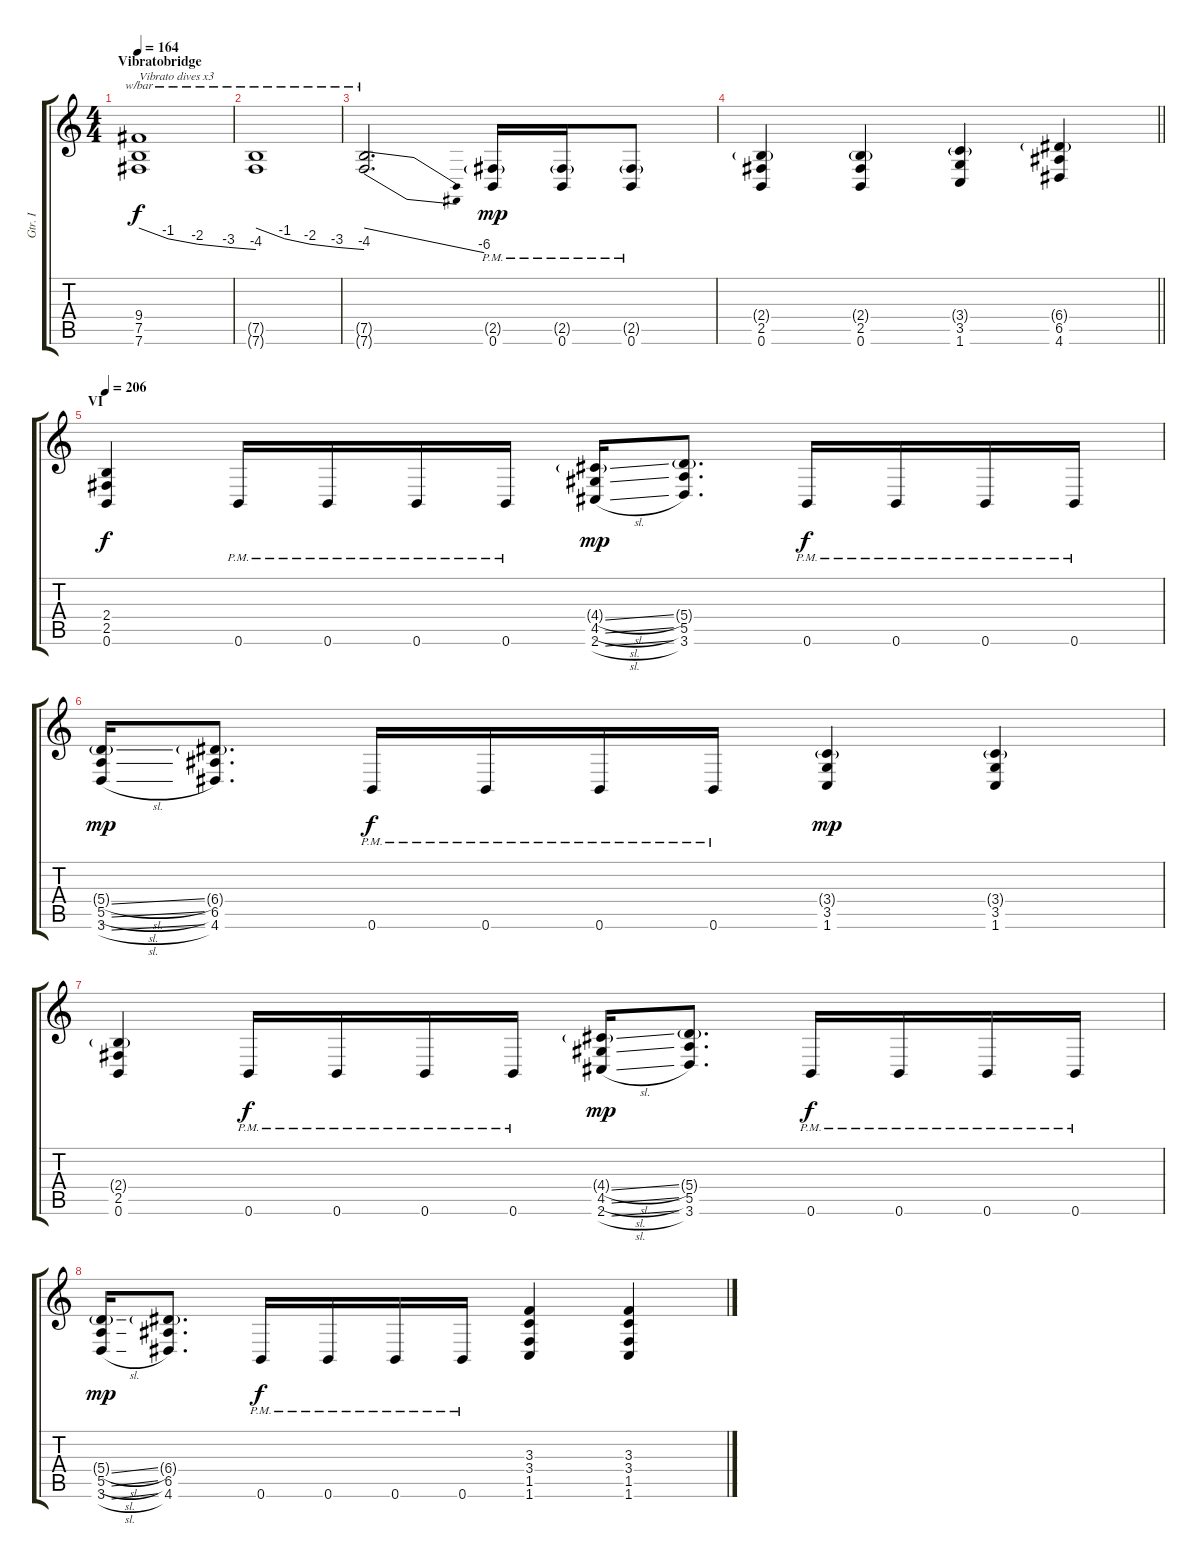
\track ("Gtr. I" "Gtr. I") {instrument distortionguitar}
\staff {score tabs}
\tuning (B3 Gb3 D3 A2 E2 B1) {hide}
\ts (4 4)
\section ("" "Vibratobridge")
\tempo 164
\clef g2
\ks c
(9.4 7.5 7.6).1{tbe (custom default 0 0 15 -4 30 -8 46 -12 60 -16) txt "Vibrato dives x3" dy f} |
(7.5{t} 7.6{t}).1{tbe (custom default 0 0 16 -4 30 -8 45 -12 60 -16)} |
(7.5{t} 7.6{t}).2{d tbe (dive default 0 0 60 -24)} (2.5{g pm} 0.6{pm}).16{dy mp} (2.5{g pm} 0.6{pm}).16 (2.5{g pm} 0.6{pm}).8 |
\barLineRight lightlight
(2.4{g} 2.5 0.6).4 (2.4{g} 2.5 0.6).4 (3.4{g} 3.5 1.6).4 (6.4{g} 6.5 4.6).4 |
\section ("" "VI")
\tempo 206
(2.4 2.5 0.6).4{dy f} 0.6{pm}.16 0.6{pm}.16 0.6{pm}.16 0.6{pm}.16 (4.4{sl g} 4.5{sl} 2.6{sl}).16{dy mp} (5.4{g} 5.5 3.6).8{d} 0.6{pm}.16{dy f} 0.6{pm}.16 0.6{pm}.16 0.6{pm}.16 |
(5.4{sl g} 5.5{sl} 3.6{sl}).16{dy mp} (6.4{g} 6.5 4.6).8{d} 0.6{pm}.16{dy f} 0.6{pm}.16 0.6{pm}.16 0.6{pm}.16 (3.4{g} 3.5 1.6).4{dy mp} (3.4{g} 3.5 1.6).4 |
(2.4{g} 2.5 0.6).4 0.6{pm}.16{dy f} 0.6{pm}.16 0.6{pm}.16 0.6{pm}.16 (4.4{sl g} 4.5{sl} 2.6{sl}).16{dy mp} (5.4{g} 5.5 3.6).8{d} 0.6{pm}.16{dy f} 0.6{pm}.16 0.6{pm}.16 0.6{pm}.16 |
(5.4{sl g} 5.5{sl} 3.6{sl}).16{dy mp} (6.4{g} 6.5 4.6).8{d} 0.6{pm}.16{dy f} 0.6{pm}.16 0.6{pm}.16 0.6{pm}.16 (3.3 3.4 1.5 1.6).4 (3.3 3.4 1.5 1.6).4
